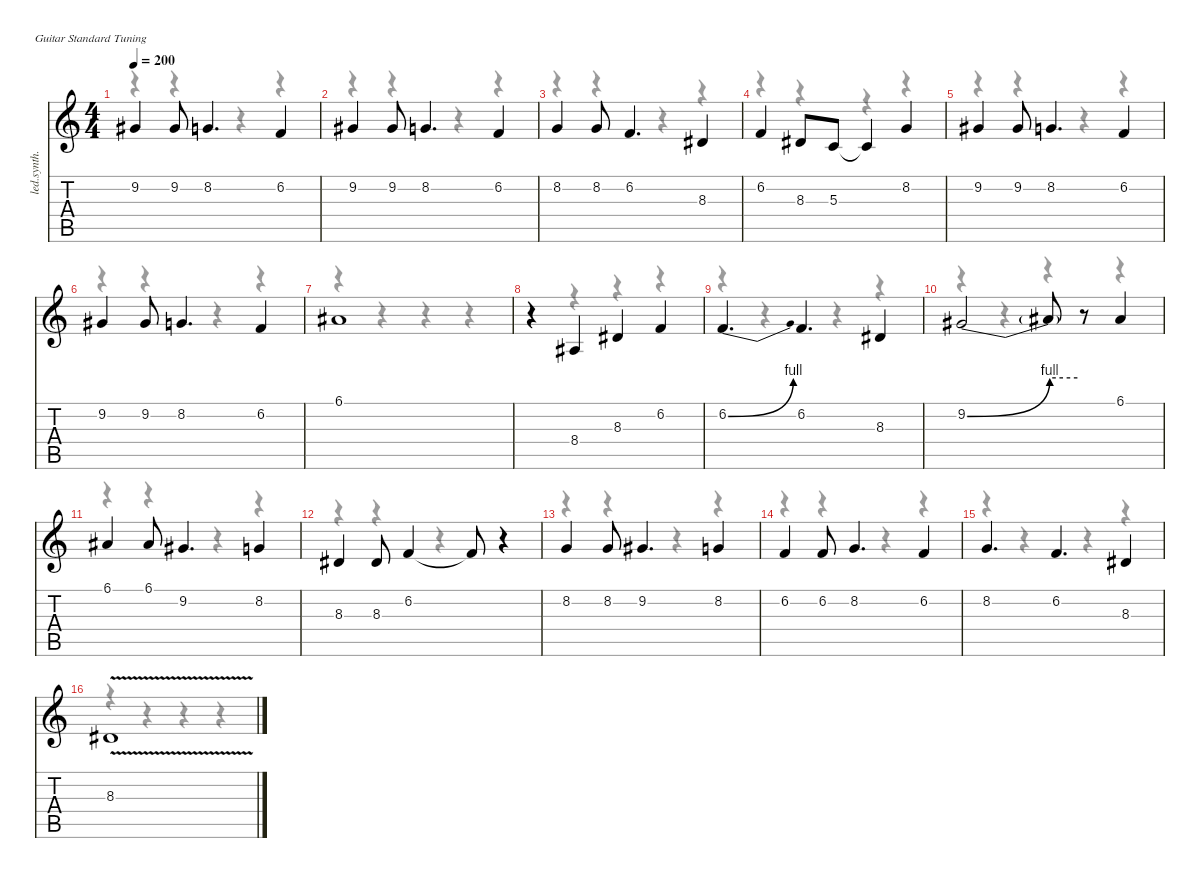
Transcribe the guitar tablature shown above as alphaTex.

\hideDynamics
\bracketExtendMode nobrackets
\otherSystemsTrackNameOrientation horizontal
\track ("Vocals" "led.synth.") {instrument lead2sawtooth}
\staff {score tabs}
\tuning (E4 B3 G3 D3 A2 E2)
\voice
\ts (4 4)
\section ("" "")
\scale
0.975825
\tempo 200
\accidentals auto
\clef g2
\ottava regular
\simile none
\ks c
9.2{acc #}.4{dy f beam Up} 9.2{acc #}.8{beam Up} 8.2.4{d beam Up} 6.2.4{beam Up} |
\scale
0.975825 9.2{acc #}.4{beam Up} 9.2{acc #}.8{beam Up} 8.2.4{d beam Up} 6.2.4{beam Up} |
\scale
1.084 8.2.4{beam Up} 8.2.8{beam Up} 6.2.4{d beam Up} 8.3{acc #}.4{beam Up} |
\scale
0.980728 6.2.4{beam Up} 8.3{acc #}.8{beam Up} 5.3.8{beam Up} 5.3{t}.4{beam Up} 8.2.4{beam Up} |
\scale
0.980728 9.2{acc #}.4{beam Up} 9.2{acc #}.8{beam Up} 8.2.4{d beam Up} 6.2.4{beam Up} |
\scale
0.980728 9.2{acc #}.4{beam Up} 9.2{acc #}.8{beam Up} 8.2.4{d beam Up} 6.2.4{beam Up} |
\scale
0.980728 6.1{acc #}.1{beam Up} |
\scale
0.993086 r.4{beam Up} 8.4{acc #}.4{beam Up} 8.3{acc #}.4{beam Up} 6.2.4{beam Up} |
\section ("" "")
\scale
1.08361 6.2{be (bend 0 0 15 4)}.4{d beam Up} 6.2.4{d beam Up} 8.3{acc #}.4{beam Up} |
\scale
0.980336 9.2{be (bend 0 0 60 4) acc #}.2{beam Up} 9.2{be (hold 0 4 60 4) t}.8{beam Up} r.8{beam Up} 6.1{acc #}.4{beam Up} |
\scale
0.980336 6.1{acc #}.4{beam Up} 6.1{acc #}.8{beam Up} 9.2{acc #}.4{d beam Up} 8.2.4{beam Up} |
\scale
0.980336 8.3{acc #}.4{beam Up} 8.3{acc #}.8{beam Up} 6.2.4{beam Up} 6.2{t}.8{beam Up} r.4{beam Up} |
\scale
0.995047 8.2.4{beam Up} 8.2.8{beam Up} 9.2{acc #}.4{d beam Up} 8.2.4{beam Up} |
\scale
0.980336 6.2.4{beam Up} 6.2.8{beam Up} 8.2.4{d beam Up} 6.2.4{beam Up} |
\scale
1.08116 8.2.4{d beam Up} 6.2.4{d beam Up} 8.3{acc #}.4{beam Up} |
\scale
0.992595 8.3{v acc #}.1{beam Up}
\voice
\clef g2
\ottava regular
\simile none
\ks c
r.4{dy mf beam Down} r.4{beam Down} r.4{beam Down} r.4{beam Down} |
r.4{beam Down} r.4{beam Down} r.4{beam Down} r.4{beam Down} |
r.4{beam Down} r.4{beam Down} r.4{beam Down} r.4{beam Down} |
r.4{beam Down} r.4{beam Down} r.4{beam Down} r.4{beam Down} |
r.4{beam Down} r.4{beam Down} r.4{beam Down} r.4{beam Down} |
r.4{beam Down} r.4{beam Down} r.4{beam Down} r.4{beam Down} |
r.4{beam Down} r.4{beam Down} r.4{beam Down} r.4{beam Down} |
r.4{beam Down} r.4{beam Down} r.4{beam Down} r.4{beam Down} |
r.4{beam Down} r.4{beam Down} r.4{beam Down} r.4{beam Down} |
r.4{beam Down} r.4{beam Down} r.4{beam Down} r.4{beam Down} |
r.4{beam Down} r.4{beam Down} r.4{beam Down} r.4{beam Down} |
r.4{beam Down} r.4{beam Down} r.4{beam Down} r.4{beam Down} |
r.4{beam Down} r.4{beam Down} r.4{beam Down} r.4{beam Down} |
r.4{beam Down} r.4{beam Down} r.4{beam Down} r.4{beam Down} |
r.4{beam Down} r.4{beam Down} r.4{beam Down} r.4{beam Down} |
r.4{beam Down} r.4{beam Down} r.4{beam Down} r.4{beam Down}
